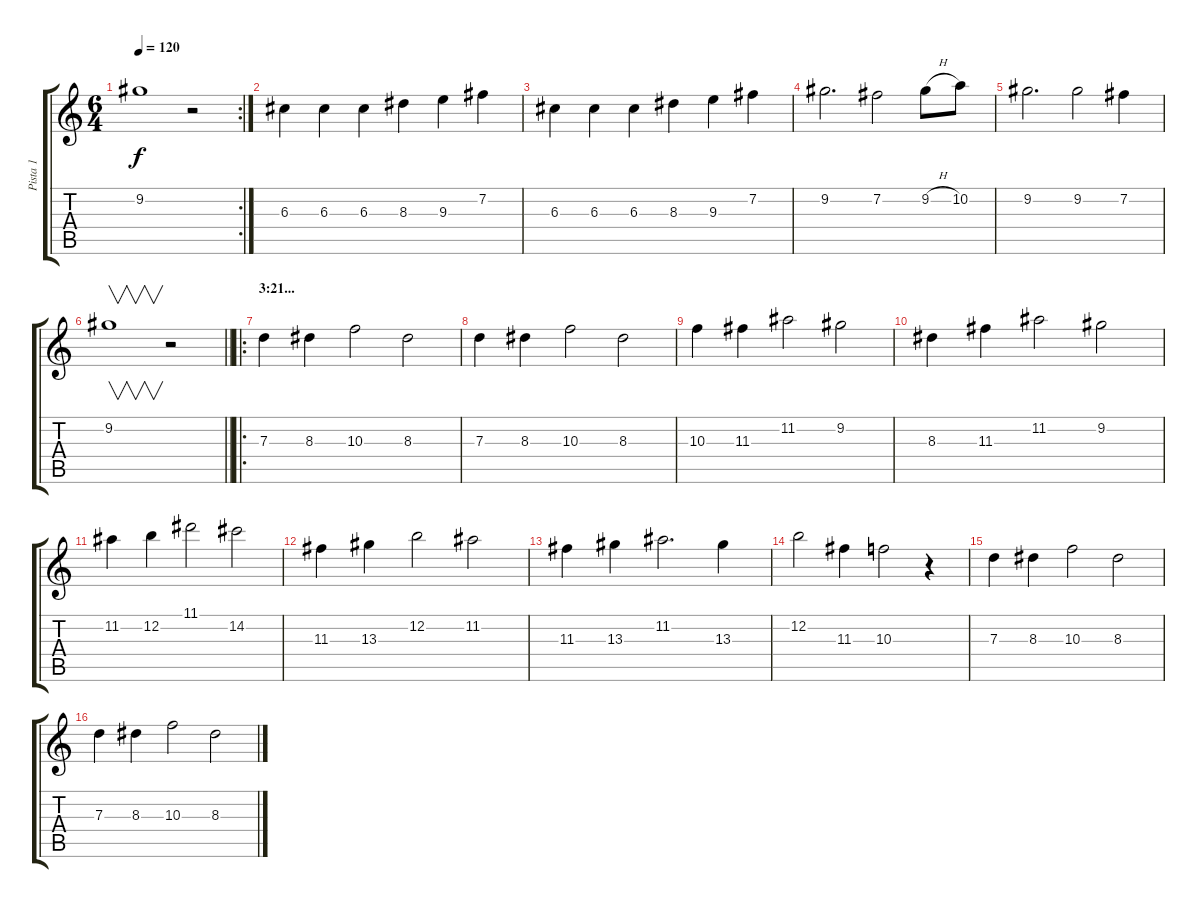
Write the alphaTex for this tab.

\track ("Pista 1" "Pista 1") {instrument acousticguitarnylon}
\staff {score tabs}
\tuning (E4 B3 G3 D3 A2 E2) {hide}
\rc 2
\ts (6 4)
\tempo 120
\clef g2
\ks c
9.2.1{dy f} r.2 |
6.3.4 6.3.4 6.3.4 8.3.4 9.3.4 7.2.4 |
6.3.4 6.3.4 6.3.4 8.3.4 9.3.4 7.2.4 |
9.2.2{d} 7.2.2 9.2{h}.8 10.2.8 |
9.2.2{d} 9.2.2 7.2.4 |
\barLineRight lightlight
9.2.1{v} r.2 |
\ro
\section ("" "3:21...")
7.3.4 8.3.4 10.3.2 8.3.2 |
7.3.4 8.3.4 10.3.2 8.3.2 |
10.3.4 11.3.4 11.2.2 9.2.2 |
8.3.4 11.3.4 11.2.2 9.2.2 |
11.2.4 12.2.4 11.1.2 14.2.2 |
11.3.4 13.3.4 12.2.2 11.2.2 |
11.3.4 13.3.4 11.2.2{d} 13.3.4 |
12.2.2 11.3.4 10.3.2 r.4 |
7.3.4 8.3.4 10.3.2 8.3.2 |
7.3.4 8.3.4 10.3.2 8.3.2
